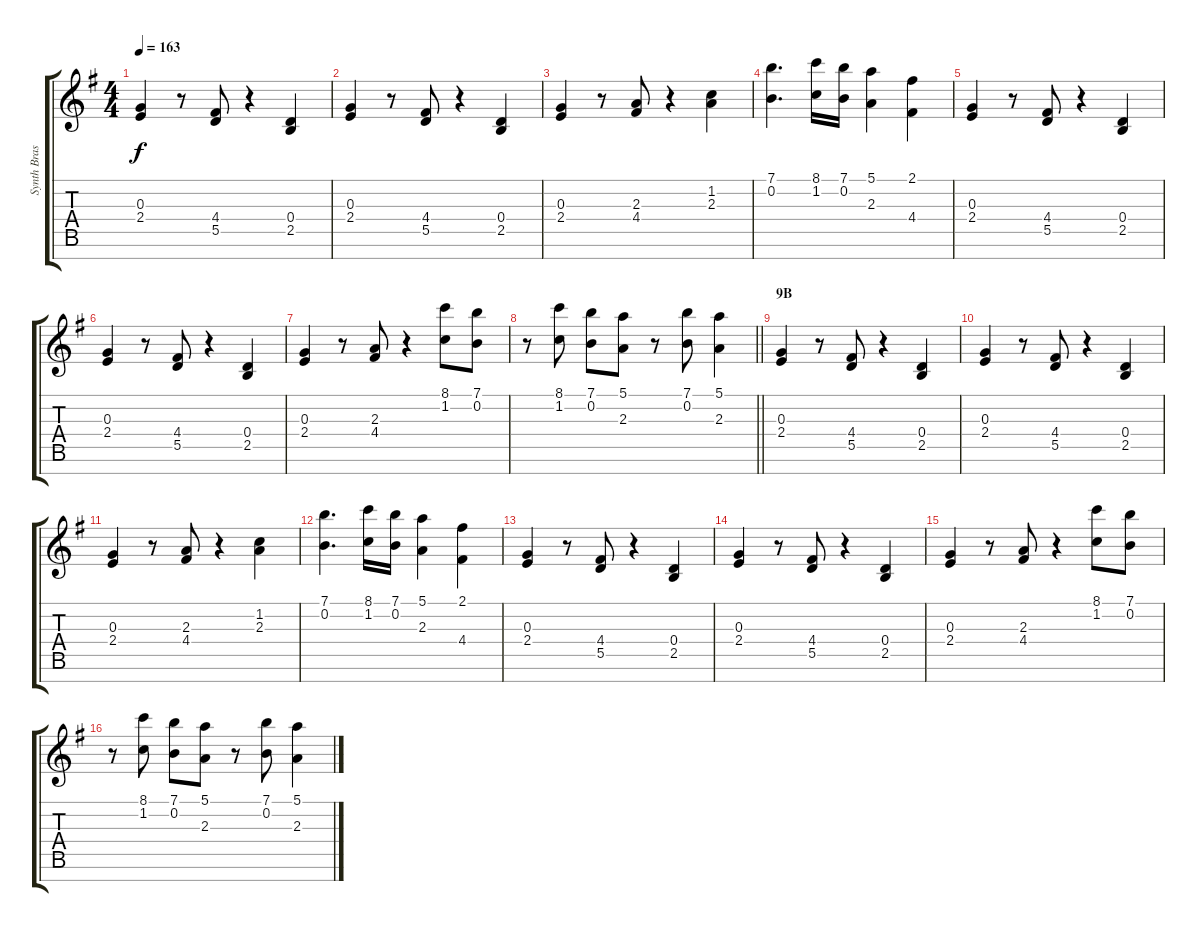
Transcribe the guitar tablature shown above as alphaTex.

\track ("Synth Brass I" "Synth Bras") {instrument brasssection}
\staff {score tabs}
\tuning (E5 B4 G4 D4 A3 E3 B2) {hide}
\ts (4 4)
\tempo 163
\clef g2
\ks g
(0.3 2.4).4{dy f} r.8 (4.4 5.5).8 r.4 (0.4 2.5).4 |
(0.3 2.4).4 r.8 (4.4 5.5).8 r.4 (0.4 2.5).4 |
(0.3 2.4).4 r.8 (2.3 4.4).8 r.4 (1.2 2.3).4 |
(7.1 0.2).4{d} (8.1 1.2).16 (7.1 0.2).16 (5.1 2.3).4 (2.1 4.4).4 |
(0.3 2.4).4 r.8 (4.4 5.5).8 r.4 (0.4 2.5).4 |
(0.3 2.4).4 r.8 (4.4 5.5).8 r.4 (0.4 2.5).4 |
(0.3 2.4).4 r.8 (2.3 4.4).8 r.4 (8.1 1.2).8 (7.1 0.2).8 |
\barLineRight lightlight
r.8 (8.1 1.2).8 (7.1 0.2).8 (5.1 2.3).8 r.8 (7.1 0.2).8 (5.1 2.3).4 |
\section ("" "9B")
(0.3 2.4).4 r.8 (4.4 5.5).8 r.4 (0.4 2.5).4 |
(0.3 2.4).4 r.8 (4.4 5.5).8 r.4 (0.4 2.5).4 |
(0.3 2.4).4 r.8 (2.3 4.4).8 r.4 (1.2 2.3).4 |
(7.1 0.2).4{d} (8.1 1.2).16 (7.1 0.2).16 (5.1 2.3).4 (2.1 4.4).4 |
(0.3 2.4).4 r.8 (4.4 5.5).8 r.4 (0.4 2.5).4 |
(0.3 2.4).4 r.8 (4.4 5.5).8 r.4 (0.4 2.5).4 |
(0.3 2.4).4 r.8 (2.3 4.4).8 r.4 (8.1 1.2).8 (7.1 0.2).8 |
r.8 (8.1 1.2).8 (7.1 0.2).8 (5.1 2.3).8 r.8 (7.1 0.2).8 (5.1 2.3).4
